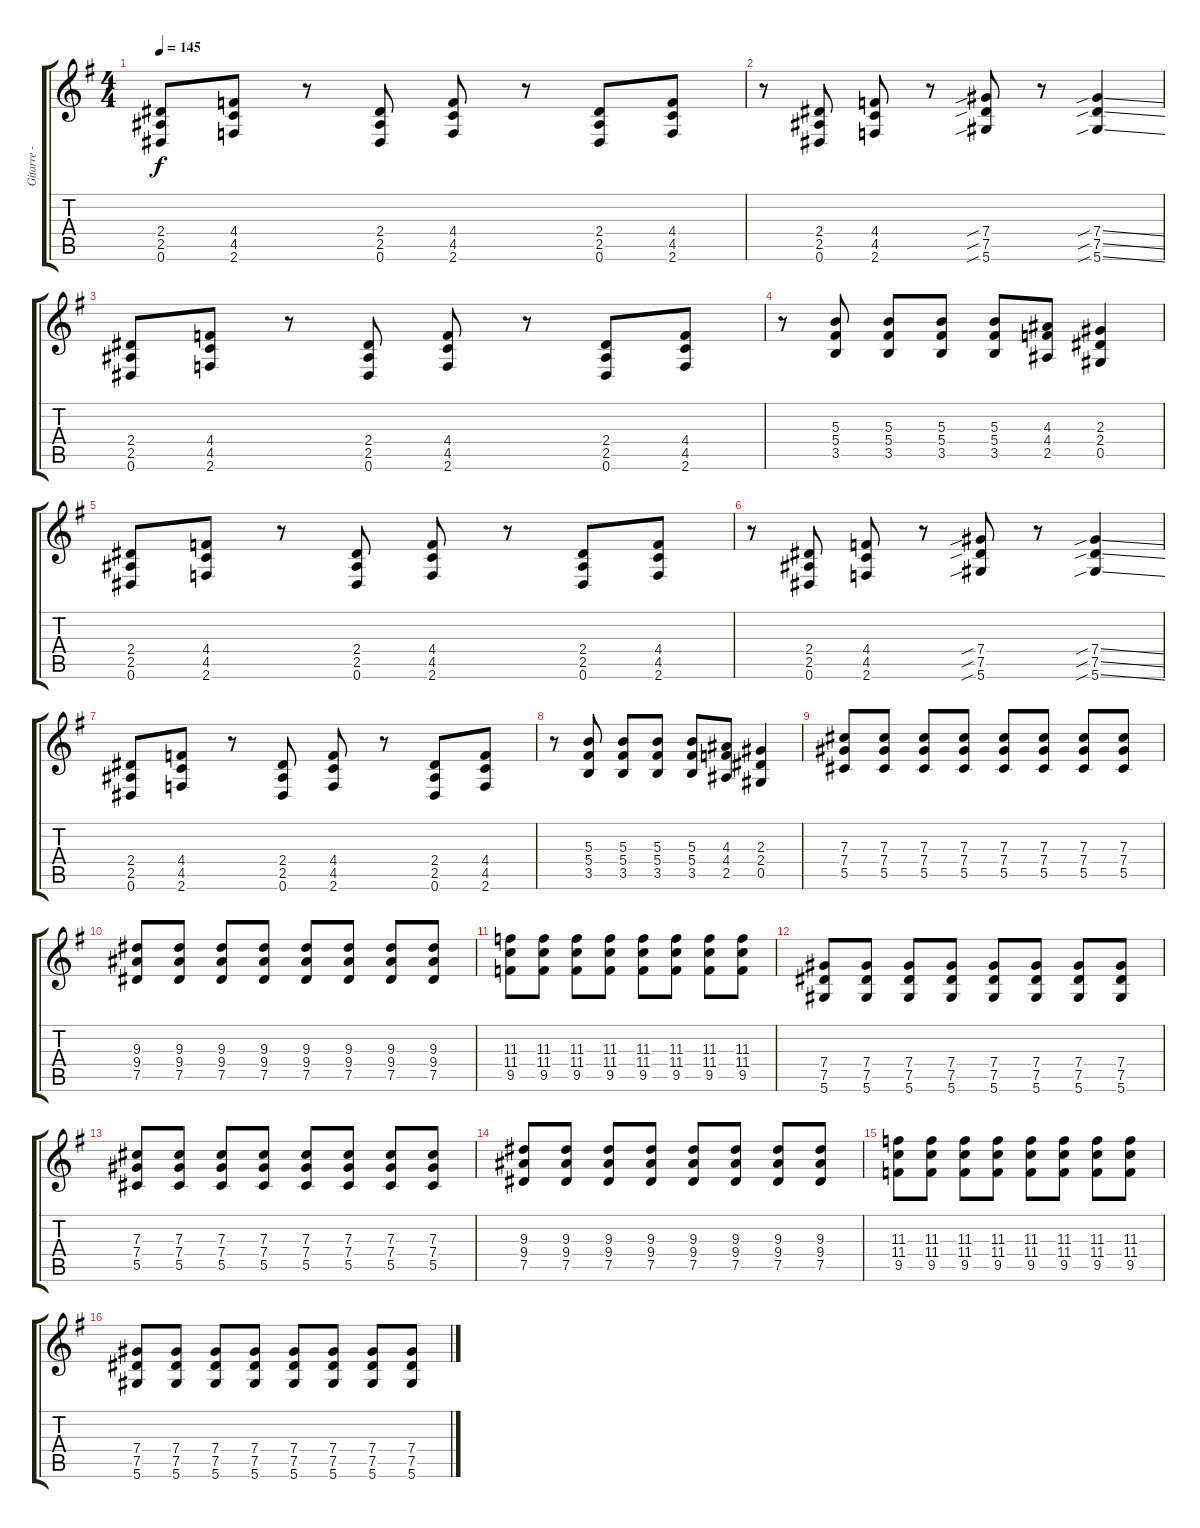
\track ("Gitarre - Rodrigo Gonzalez" "Gitarre - ") {instrument distortionguitar}
\staff {score tabs}
\tuning (Eb4 Bb3 Gb3 Db3 Ab2 Eb2) {hide}
\ts (4 4)
\tempo 145
\clef g2
\ks g
(2.4 2.5 0.6).8{dy f} (4.4 4.5 2.6).8 r.8 (2.4 2.5 0.6).8 (4.4 4.5 2.6).8 r.8 (2.4 2.5 0.6).8 (4.4 4.5 2.6).8 |
r.8 (2.4 2.5 0.6).8 (4.4 4.5 2.6).8 r.8 (7.4{sib} 7.5{sib} 5.6{sib}).8 r.8 (7.4{sib ss} 7.5{sib ss} 5.6{sib ss}).4 |
(2.4 2.5 0.6).8 (4.4 4.5 2.6).8 r.8 (2.4 2.5 0.6).8 (4.4 4.5 2.6).8 r.8 (2.4 2.5 0.6).8 (4.4 4.5 2.6).8 |
r.8 (5.3 5.4 3.5).8 (5.3 5.4 3.5).8 (5.3 5.4 3.5).8 (5.3 5.4 3.5).8 (4.3 4.4 2.5).8 (2.3 2.4 0.5).4 |
(2.4 2.5 0.6).8 (4.4 4.5 2.6).8 r.8 (2.4 2.5 0.6).8 (4.4 4.5 2.6).8 r.8 (2.4 2.5 0.6).8 (4.4 4.5 2.6).8 |
r.8 (2.4 2.5 0.6).8 (4.4 4.5 2.6).8 r.8 (7.4{sib} 7.5{sib} 5.6{sib}).8 r.8 (7.4{sib ss} 7.5{sib ss} 5.6{sib ss}).4 |
(2.4 2.5 0.6).8 (4.4 4.5 2.6).8 r.8 (2.4 2.5 0.6).8 (4.4 4.5 2.6).8 r.8 (2.4 2.5 0.6).8 (4.4 4.5 2.6).8 |
r.8 (5.3 5.4 3.5).8 (5.3 5.4 3.5).8 (5.3 5.4 3.5).8 (5.3 5.4 3.5).8 (4.3 4.4 2.5).8 (2.3 2.4 0.5).4 |
(7.3 7.4 5.5).8 (7.3 7.4 5.5).8 (7.3 7.4 5.5).8 (7.3 7.4 5.5).8 (7.3 7.4 5.5).8 (7.3 7.4 5.5).8 (7.3 7.4 5.5).8 (7.3 7.4 5.5).8 |
(9.3 9.4 7.5).8 (9.3 9.4 7.5).8 (9.3 9.4 7.5).8 (9.3 9.4 7.5).8 (9.3 9.4 7.5).8 (9.3 9.4 7.5).8 (9.3 9.4 7.5).8 (9.3 9.4 7.5).8 |
(11.3 11.4 9.5).8 (11.3 11.4 9.5).8 (11.3 11.4 9.5).8 (11.3 11.4 9.5).8 (11.3 11.4 9.5).8 (11.3 11.4 9.5).8 (11.3 11.4 9.5).8 (11.3 11.4 9.5).8 |
(7.4 7.5 5.6).8 (7.4 7.5 5.6).8 (7.4 7.5 5.6).8 (7.4 7.5 5.6).8 (7.4 7.5 5.6).8 (7.4 7.5 5.6).8 (7.4 7.5 5.6).8 (7.4 7.5 5.6).8 |
(7.3 7.4 5.5).8 (7.3 7.4 5.5).8 (7.3 7.4 5.5).8 (7.3 7.4 5.5).8 (7.3 7.4 5.5).8 (7.3 7.4 5.5).8 (7.3 7.4 5.5).8 (7.3 7.4 5.5).8 |
(9.3 9.4 7.5).8 (9.3 9.4 7.5).8 (9.3 9.4 7.5).8 (9.3 9.4 7.5).8 (9.3 9.4 7.5).8 (9.3 9.4 7.5).8 (9.3 9.4 7.5).8 (9.3 9.4 7.5).8 |
(11.3 11.4 9.5).8 (11.3 11.4 9.5).8 (11.3 11.4 9.5).8 (11.3 11.4 9.5).8 (11.3 11.4 9.5).8 (11.3 11.4 9.5).8 (11.3 11.4 9.5).8 (11.3 11.4 9.5).8 |
(7.4 7.5 5.6).8 (7.4 7.5 5.6).8 (7.4 7.5 5.6).8 (7.4 7.5 5.6).8 (7.4 7.5 5.6).8 (7.4 7.5 5.6).8 (7.4 7.5 5.6).8 (7.4 7.5 5.6).8
